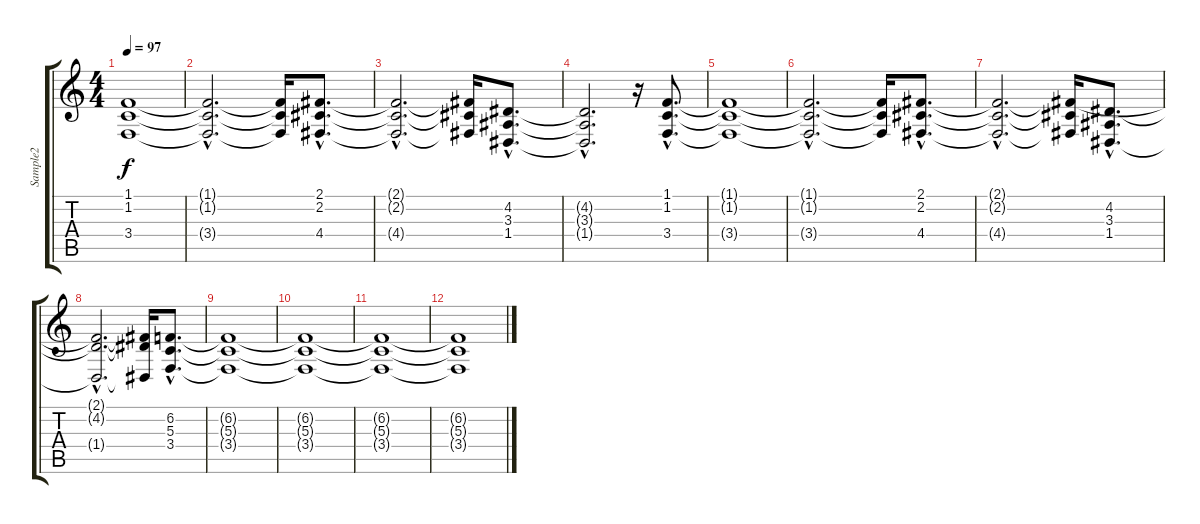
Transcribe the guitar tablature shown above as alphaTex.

\track ("Sample2" "Sample2") {instrument stringensemble2}
\staff {score tabs}
\tuning (E4 B3 G3 D3 A2 E2) {hide}
\ts (4 4)
\tempo 97
\clef g2
\ks c
(1.1{t} 1.2{t} 3.4{t}).1{dy f} |
(1.1{hac t} 1.2{hac t} 3.4{hac t}).2{d} (1.1{t} 1.2{t} 3.4{t}).16 (2.1{hac} 2.2{hac} 4.4{hac}).8{d} |
(2.1{hac t} 2.2{hac t} 4.4{hac t}).2{d} (2.1{t} 2.2{t} 4.4{t}).16 (4.2{hac} 3.3{hac} 1.4{hac}).8{d} |
(4.2{hac t} 3.3{hac t} 1.4{hac t}).2{d} r.16 (1.1{hac} 1.2{hac} 3.4{hac}).8{d volume 12 balance 8} |
(1.1{t} 1.2{t} 3.4{t}).1 |
(1.1{hac t} 1.2{hac t} 3.4{hac t}).2{d} (1.1{t} 1.2{t} 3.4{t}).16 (2.1{hac} 2.2{hac} 4.4{hac}).8{d} |
(2.1{hac t} 2.2{hac t} 4.4{hac t}).2{d} (2.1{t} 2.2{t} 4.4{t}).16 (4.2{hac} 3.3{hac} 1.4{hac}).8{d} |
(2.1{hac t} 4.2{hac t} 1.4{hac t}).2{d} (2.1{t} 4.2{t} 1.4{t}).16 (6.2{hac} 5.3{hac} 3.4{hac}).8{d volume 13 balance 8} |
(6.2{t} 5.3{t} 3.4{t}).1 |
(6.2{t} 5.3{t} 3.4{t}).1 |
(6.2{t} 5.3{t} 3.4{t}).1 |
(6.2{t} 5.3{t} 3.4{t}).1
